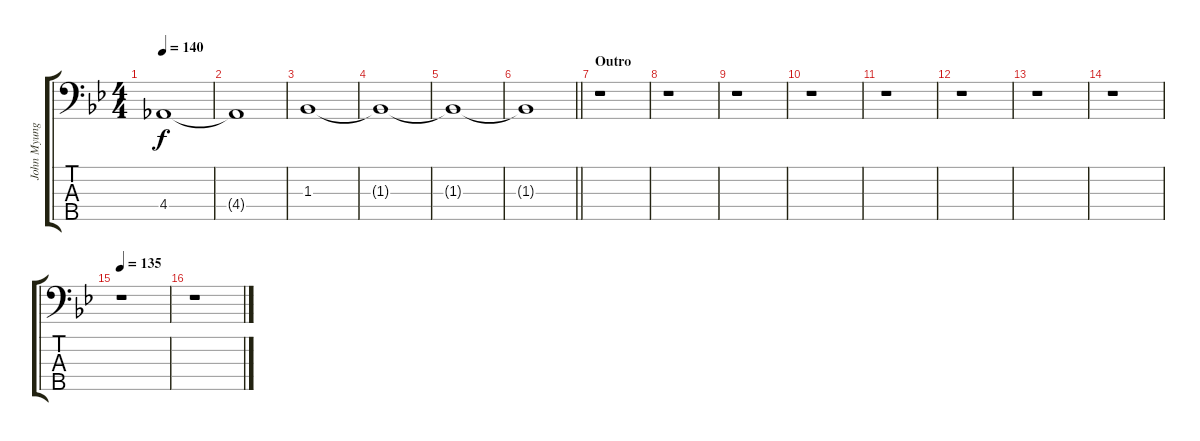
\track ("John Myung" "John Myung") {instrument electricbassfinger}
\staff {score tabs}
\tuning (G2 D2 A1 E1 B0) {hide}
\ts (4 4)
\tempo 140
\clef f4
\ks bb
4.4.1{dy f} |
4.4{t}.1 |
1.3.1 |
1.3{t}.1 |
1.3{t}.1 |
\barLineRight lightlight
1.3{t}.1 |
\section ("" "Outro")
r.1 |
r.1 |
r.1 |
r.1 |
r.1 |
r.1 |
r.1 |
r.1 |
\tempo 135
r.1 |
r.1
